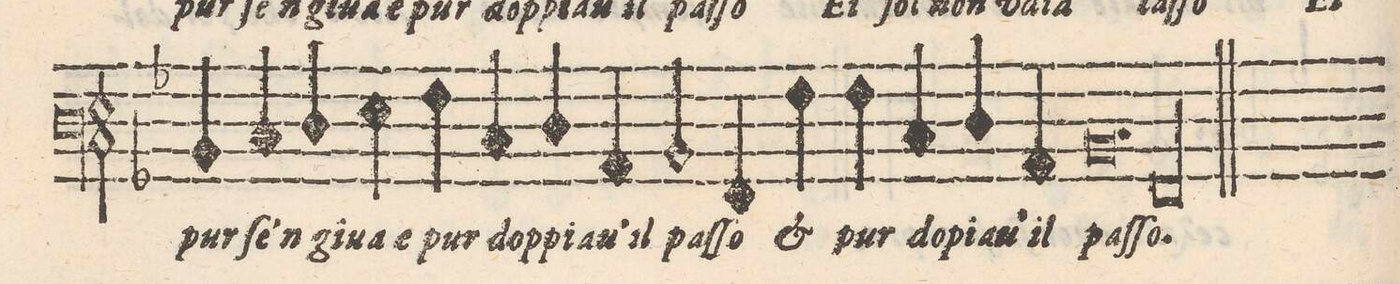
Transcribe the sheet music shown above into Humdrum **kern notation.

**kern	**text
*I"BASSO	*
*clefF3	*
*k[b-]	*
*met(C)	*
*M2/1	*
4D/	pur
4Eny/	ſe'n
4F/	gi-
4G\	-ua e
4A\	pur
4E/	dop-
4F/	-pia-
4C/	-u'il
=39-	=39-
2D/	paſ-
4AA/	-ſo
4A\	[Et]
4A\	pur
4E/	do-
4F/	-pia-
4C/	-u'il
=40-	=40-
0.D	paſ-
=41-	=41-
00AA	-ſo.
=42-	=42-
1ryy	.
==	==
*-	*-
